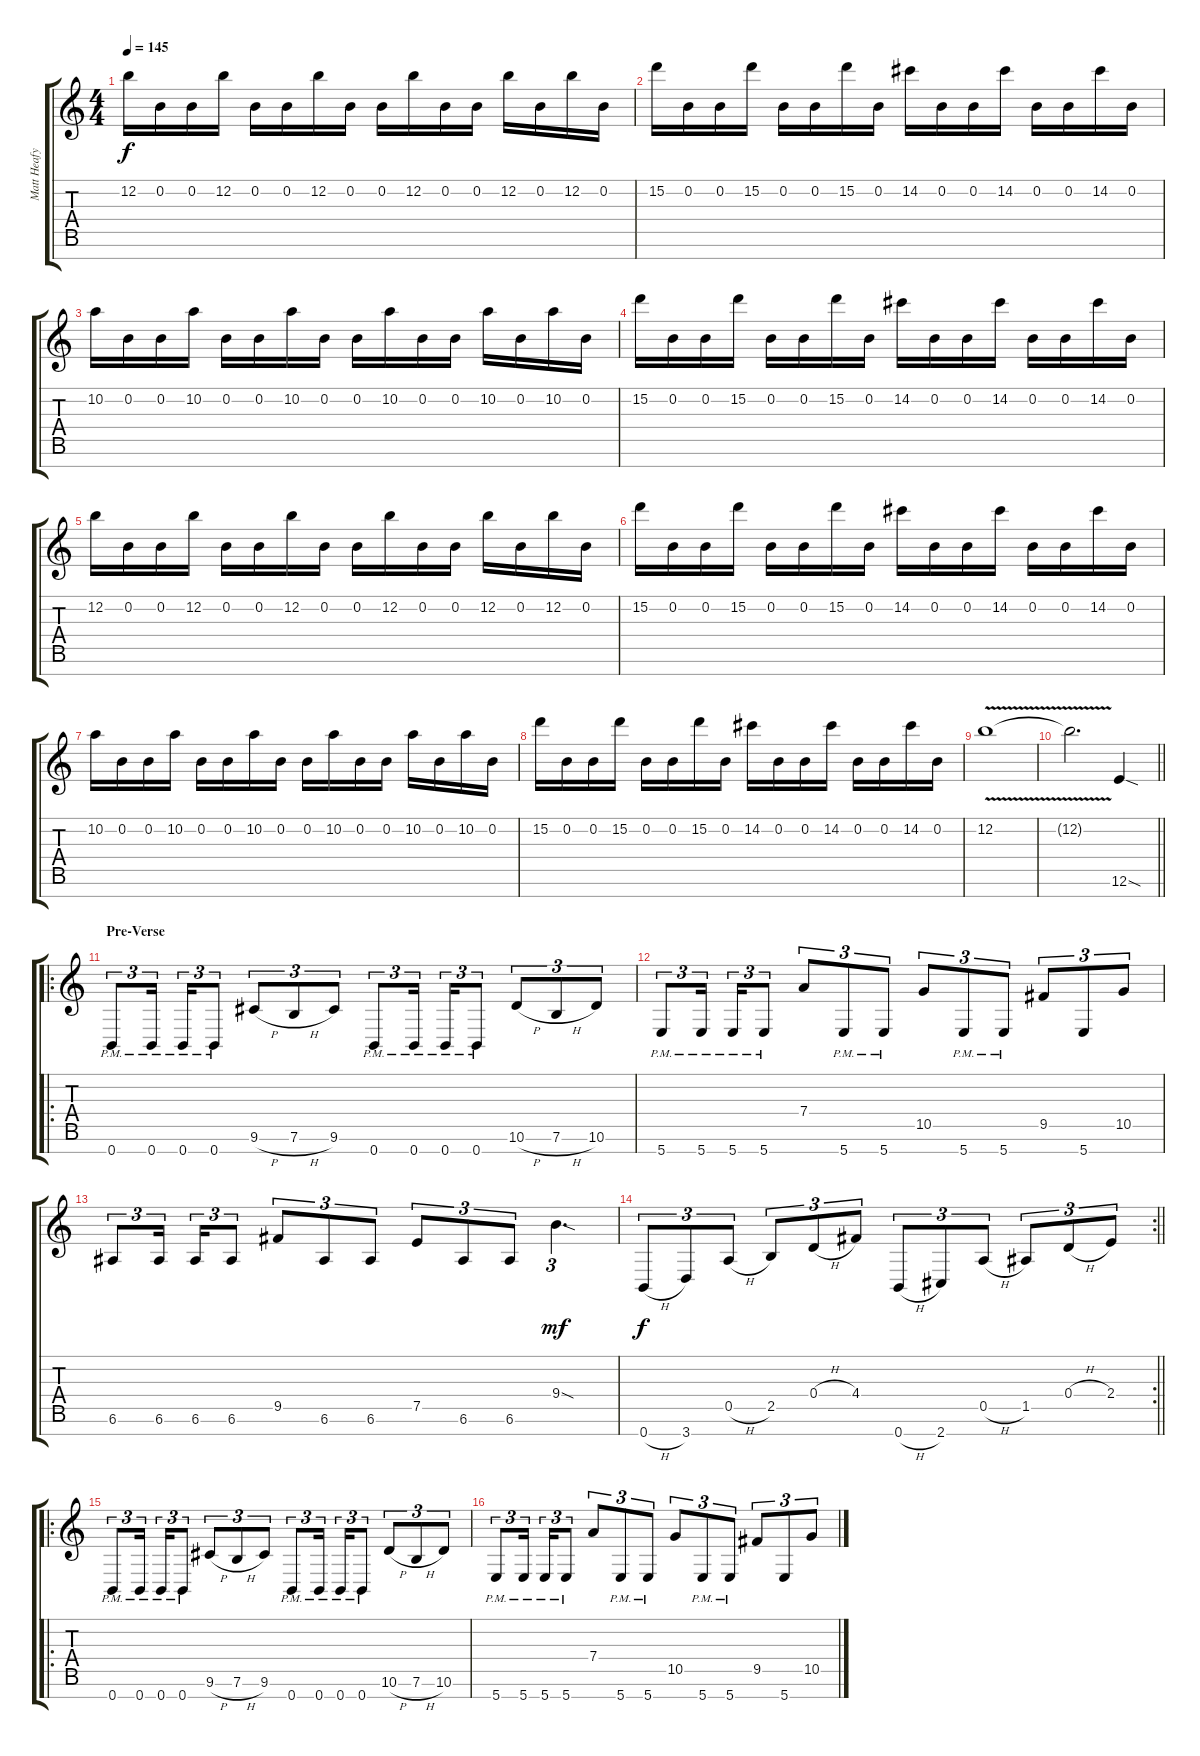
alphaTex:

\track ("Matt Heafy" "Matt Heafy") {instrument distortionguitar}
\staff {score tabs}
\tuning (E4 B3 G3 D3 A2 E2 B1) {hide}
\ts (4 4)
\tempo 145
\clef g2
\ks c
12.2.16{dy f} 0.2.16 0.2.16 12.2.16 0.2.16 0.2.16 12.2.16 0.2.16 0.2.16 12.2.16 0.2.16 0.2.16 12.2.16 0.2.16 12.2.16 0.2.16 |
15.2.16 0.2.16 0.2.16 15.2.16 0.2.16 0.2.16 15.2.16 0.2.16 14.2.16 0.2.16 0.2.16 14.2.16 0.2.16 0.2.16 14.2.16 0.2.16 |
10.2.16 0.2.16 0.2.16 10.2.16 0.2.16 0.2.16 10.2.16 0.2.16 0.2.16 10.2.16 0.2.16 0.2.16 10.2.16 0.2.16 10.2.16 0.2.16 |
15.2.16 0.2.16 0.2.16 15.2.16 0.2.16 0.2.16 15.2.16 0.2.16 14.2.16 0.2.16 0.2.16 14.2.16 0.2.16 0.2.16 14.2.16 0.2.16 |
12.2.16 0.2.16 0.2.16 12.2.16 0.2.16 0.2.16 12.2.16 0.2.16 0.2.16 12.2.16 0.2.16 0.2.16 12.2.16 0.2.16 12.2.16 0.2.16 |
15.2.16 0.2.16 0.2.16 15.2.16 0.2.16 0.2.16 15.2.16 0.2.16 14.2.16 0.2.16 0.2.16 14.2.16 0.2.16 0.2.16 14.2.16 0.2.16 |
10.2.16 0.2.16 0.2.16 10.2.16 0.2.16 0.2.16 10.2.16 0.2.16 0.2.16 10.2.16 0.2.16 0.2.16 10.2.16 0.2.16 10.2.16 0.2.16 |
15.2.16 0.2.16 0.2.16 15.2.16 0.2.16 0.2.16 15.2.16 0.2.16 14.2.16 0.2.16 0.2.16 14.2.16 0.2.16 0.2.16 14.2.16 0.2.16 |
12.2{v}.1 |
\barLineRight lightlight
12.2{t}.2{d} 12.6{sod}.4 |
\ro
\section ("" "Pre-Verse")
0.7{pm}.8{tu (3 2)} 0.7{pm}.16{tu (3 2) beam splitsecondary} 0.7{pm}.16{tu (3 2)} 0.7{pm}.8{tu (3 2)} 9.6{h}.8{tu (3 2)} 7.6{h}.8{tu (3 2)} 9.6.8{tu (3 2)} 0.7{pm}.8{tu (3 2)} 0.7{pm}.16{tu (3 2) beam splitsecondary} 0.7{pm}.16{tu (3 2)} 0.7{pm}.8{tu (3 2)} 10.6{h}.8{tu (3 2)} 7.6{h}.8{tu (3 2)} 10.6.8{tu (3 2)} |
5.7{pm}.8{tu (3 2)} 5.7{pm}.16{tu (3 2) beam splitsecondary} 5.7{pm}.16{tu (3 2)} 5.7{pm}.8{tu (3 2)} 7.4.8{tu (3 2)} 5.7{pm}.8{tu (3 2)} 5.7{pm}.8{tu (3 2)} 10.5.8{tu (3 2)} 5.7{pm}.8{tu (3 2)} 5.7{pm}.8{tu (3 2)} 9.5.8{tu (3 2)} 5.7.8{tu (3 2)} 10.5.8{tu (3 2)} |
6.6.8{tu (3 2)} 6.6.16{tu (3 2) beam splitsecondary} 6.6.16{tu (3 2)} 6.6.8{tu (3 2)} 9.5.8{tu (3 2)} 6.6.8{tu (3 2)} 6.6.8{tu (3 2)} 7.5.8{tu (3 2)} 6.6.8{tu (3 2)} 6.6.8{tu (3 2)} 9.4{sod}.4{d tu (3 2) dy mf} |
\rc 2
\barLineRight lightlight
0.7{h}.8{tu (3 2) dy f} 3.7.8{tu (3 2)} 0.5{h}.8{tu (3 2)} 2.5.8{tu (3 2)} 0.4{h}.8{tu (3 2)} 4.4.8{tu (3 2)} 0.7{h}.8{tu (3 2)} 2.7.8{tu (3 2)} 0.5{h}.8{tu (3 2)} 1.5.8{tu (3 2)} 0.4{h}.8{tu (3 2)} 2.4.8{tu (3 2)} |
\ro
0.7{pm}.8{tu (3 2)} 0.7{pm}.16{tu (3 2) beam splitsecondary} 0.7{pm}.16{tu (3 2)} 0.7{pm}.8{tu (3 2)} 9.6{h}.8{tu (3 2)} 7.6{h}.8{tu (3 2)} 9.6.8{tu (3 2)} 0.7{pm}.8{tu (3 2)} 0.7{pm}.16{tu (3 2) beam splitsecondary} 0.7{pm}.16{tu (3 2)} 0.7{pm}.8{tu (3 2)} 10.6{h}.8{tu (3 2)} 7.6{h}.8{tu (3 2)} 10.6.8{tu (3 2)} |
5.7{pm}.8{tu (3 2)} 5.7{pm}.16{tu (3 2) beam splitsecondary} 5.7{pm}.16{tu (3 2)} 5.7{pm}.8{tu (3 2)} 7.4.8{tu (3 2)} 5.7{pm}.8{tu (3 2)} 5.7{pm}.8{tu (3 2)} 10.5.8{tu (3 2)} 5.7{pm}.8{tu (3 2)} 5.7{pm}.8{tu (3 2)} 9.5.8{tu (3 2)} 5.7.8{tu (3 2)} 10.5.8{tu (3 2)}
